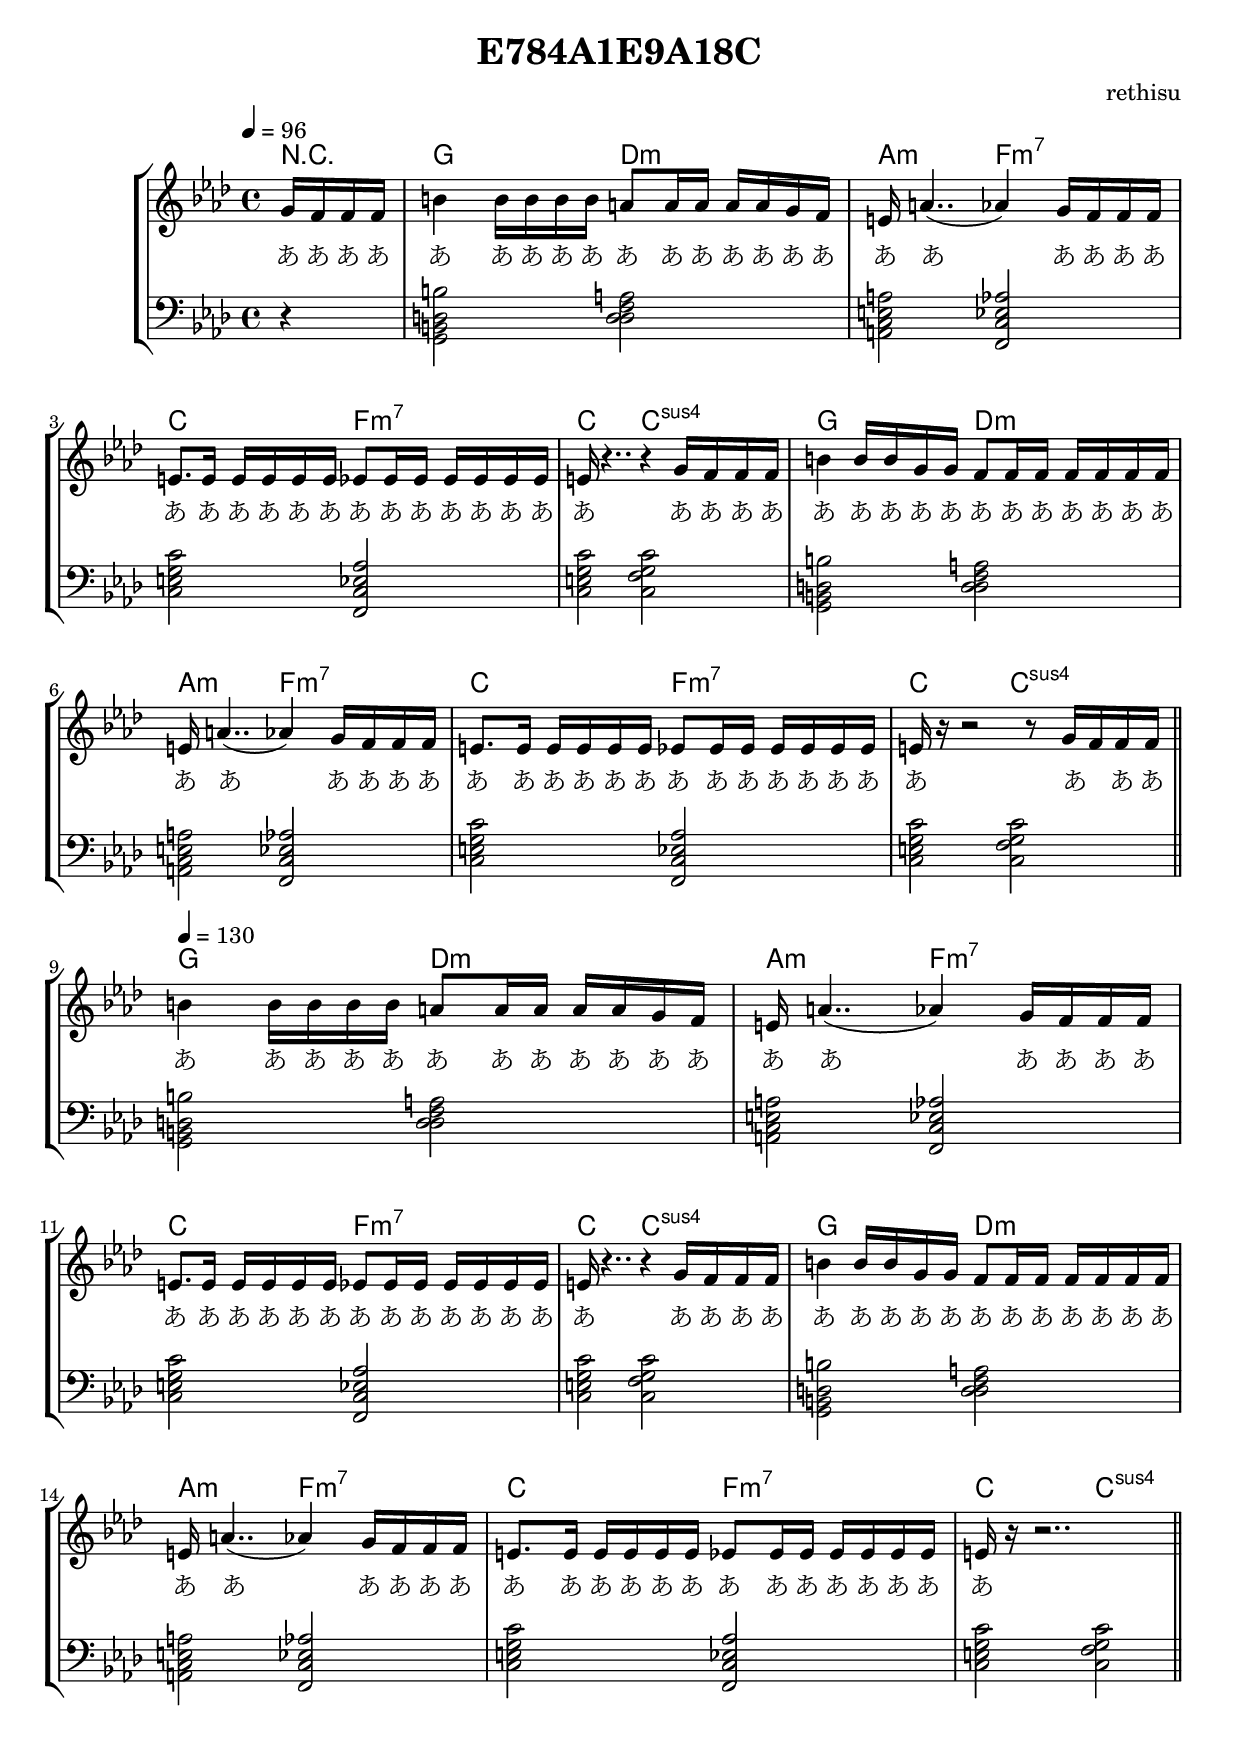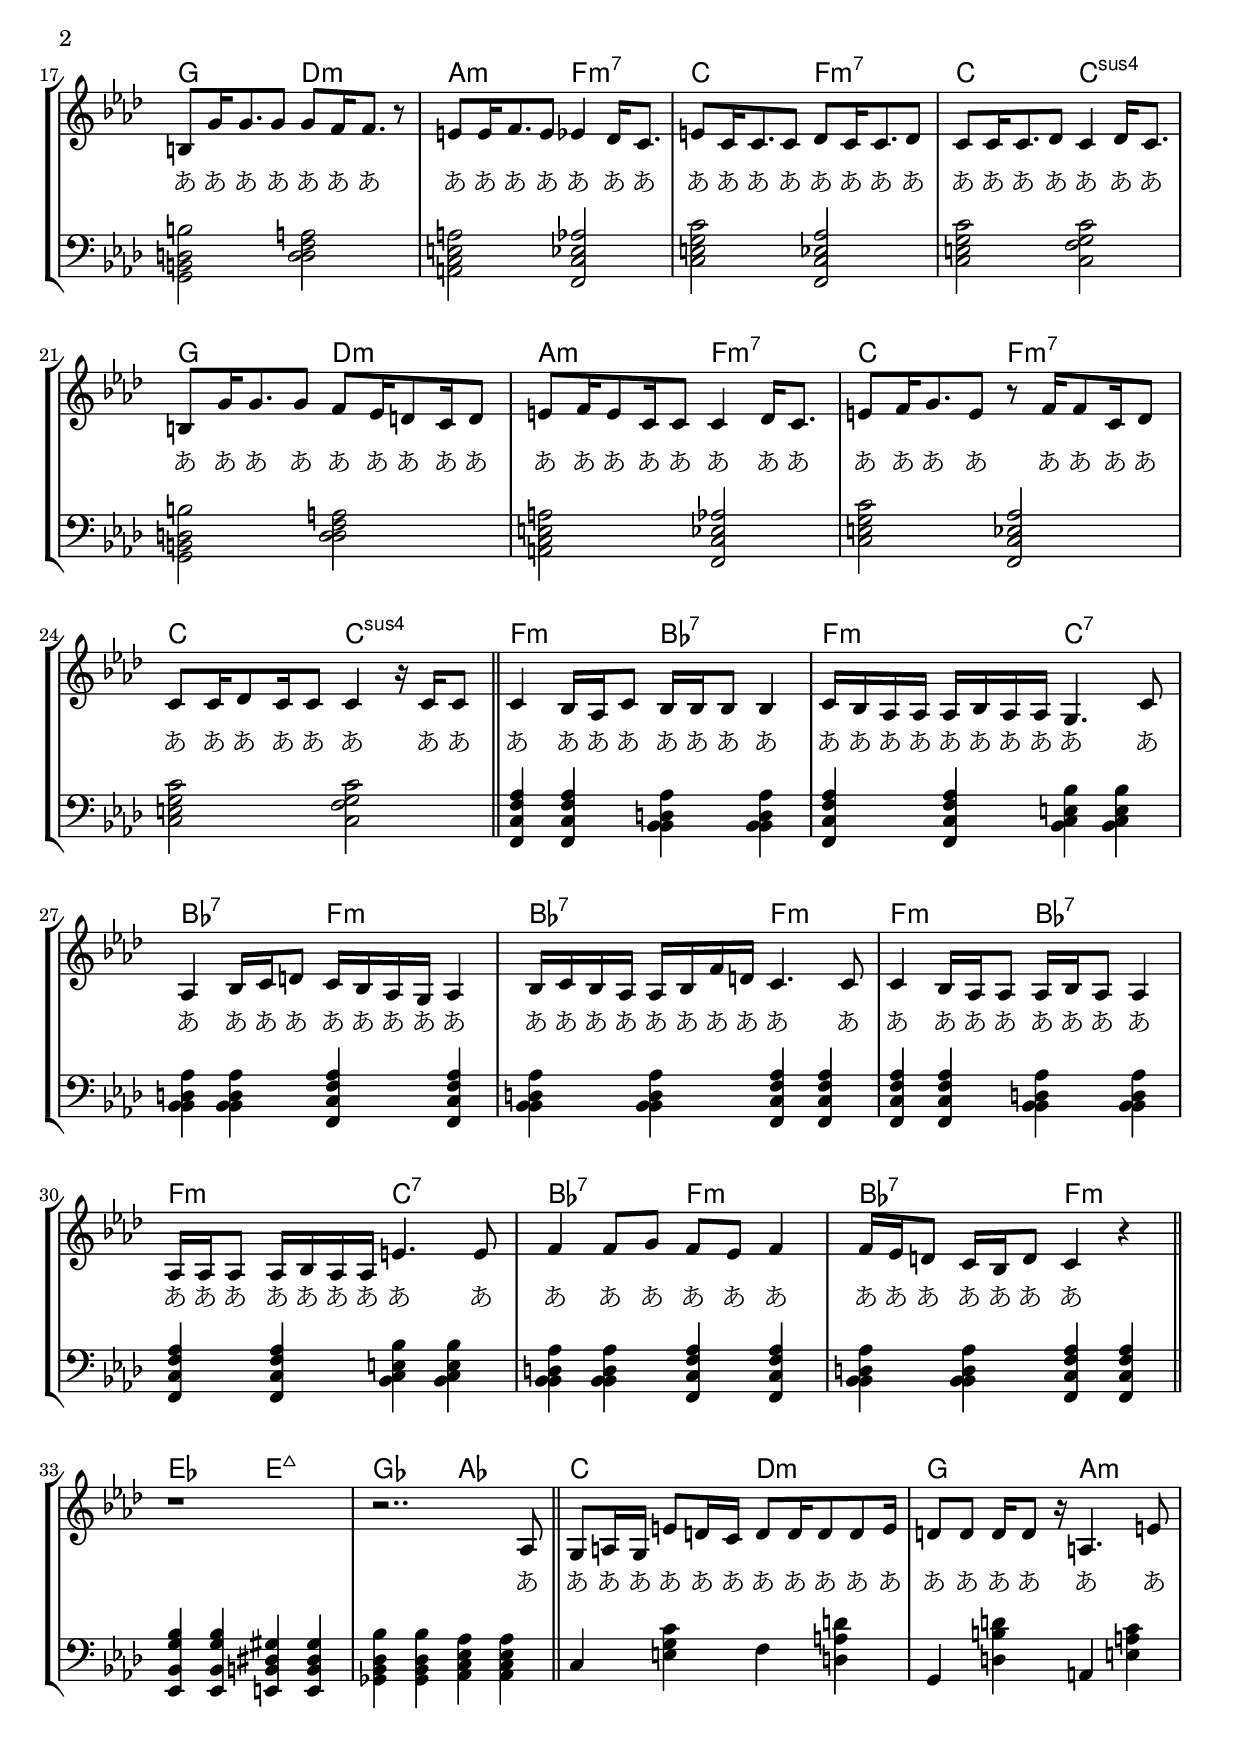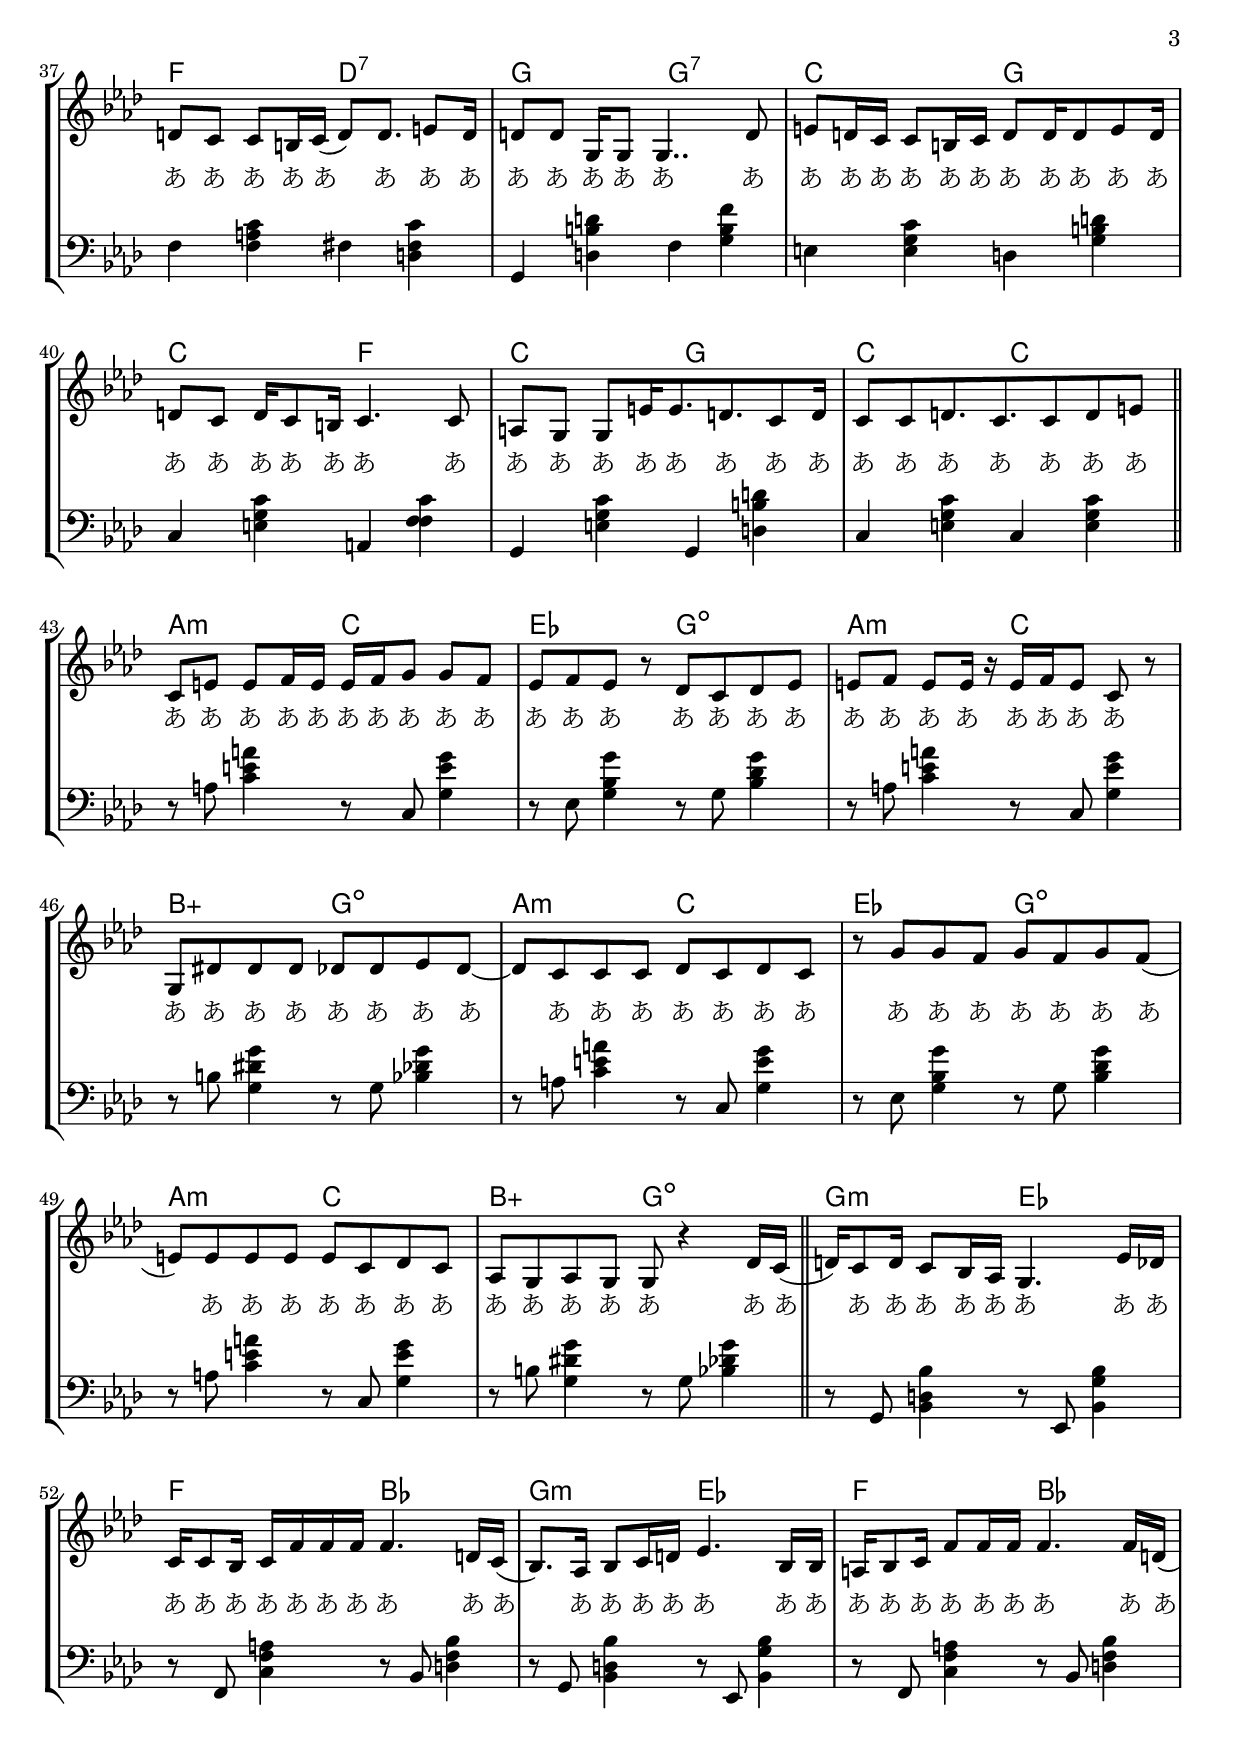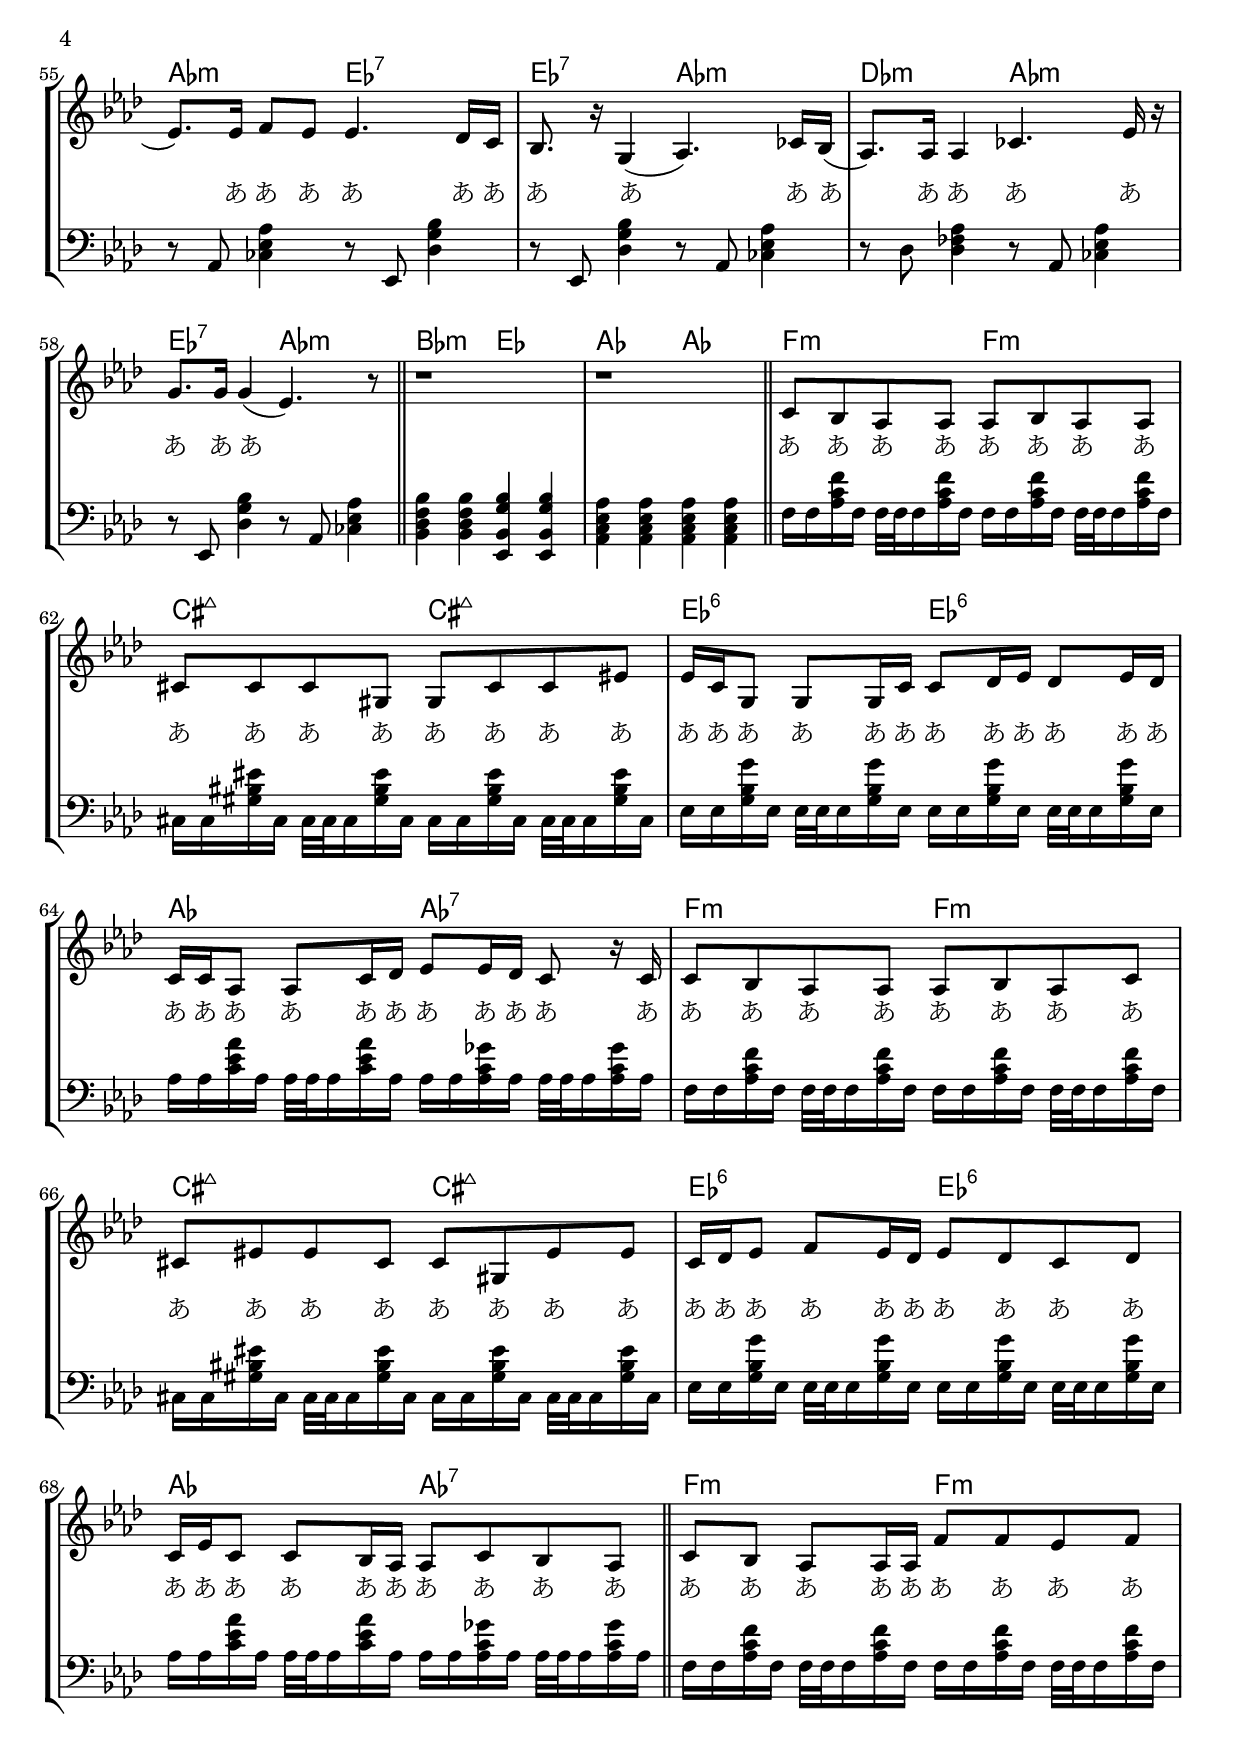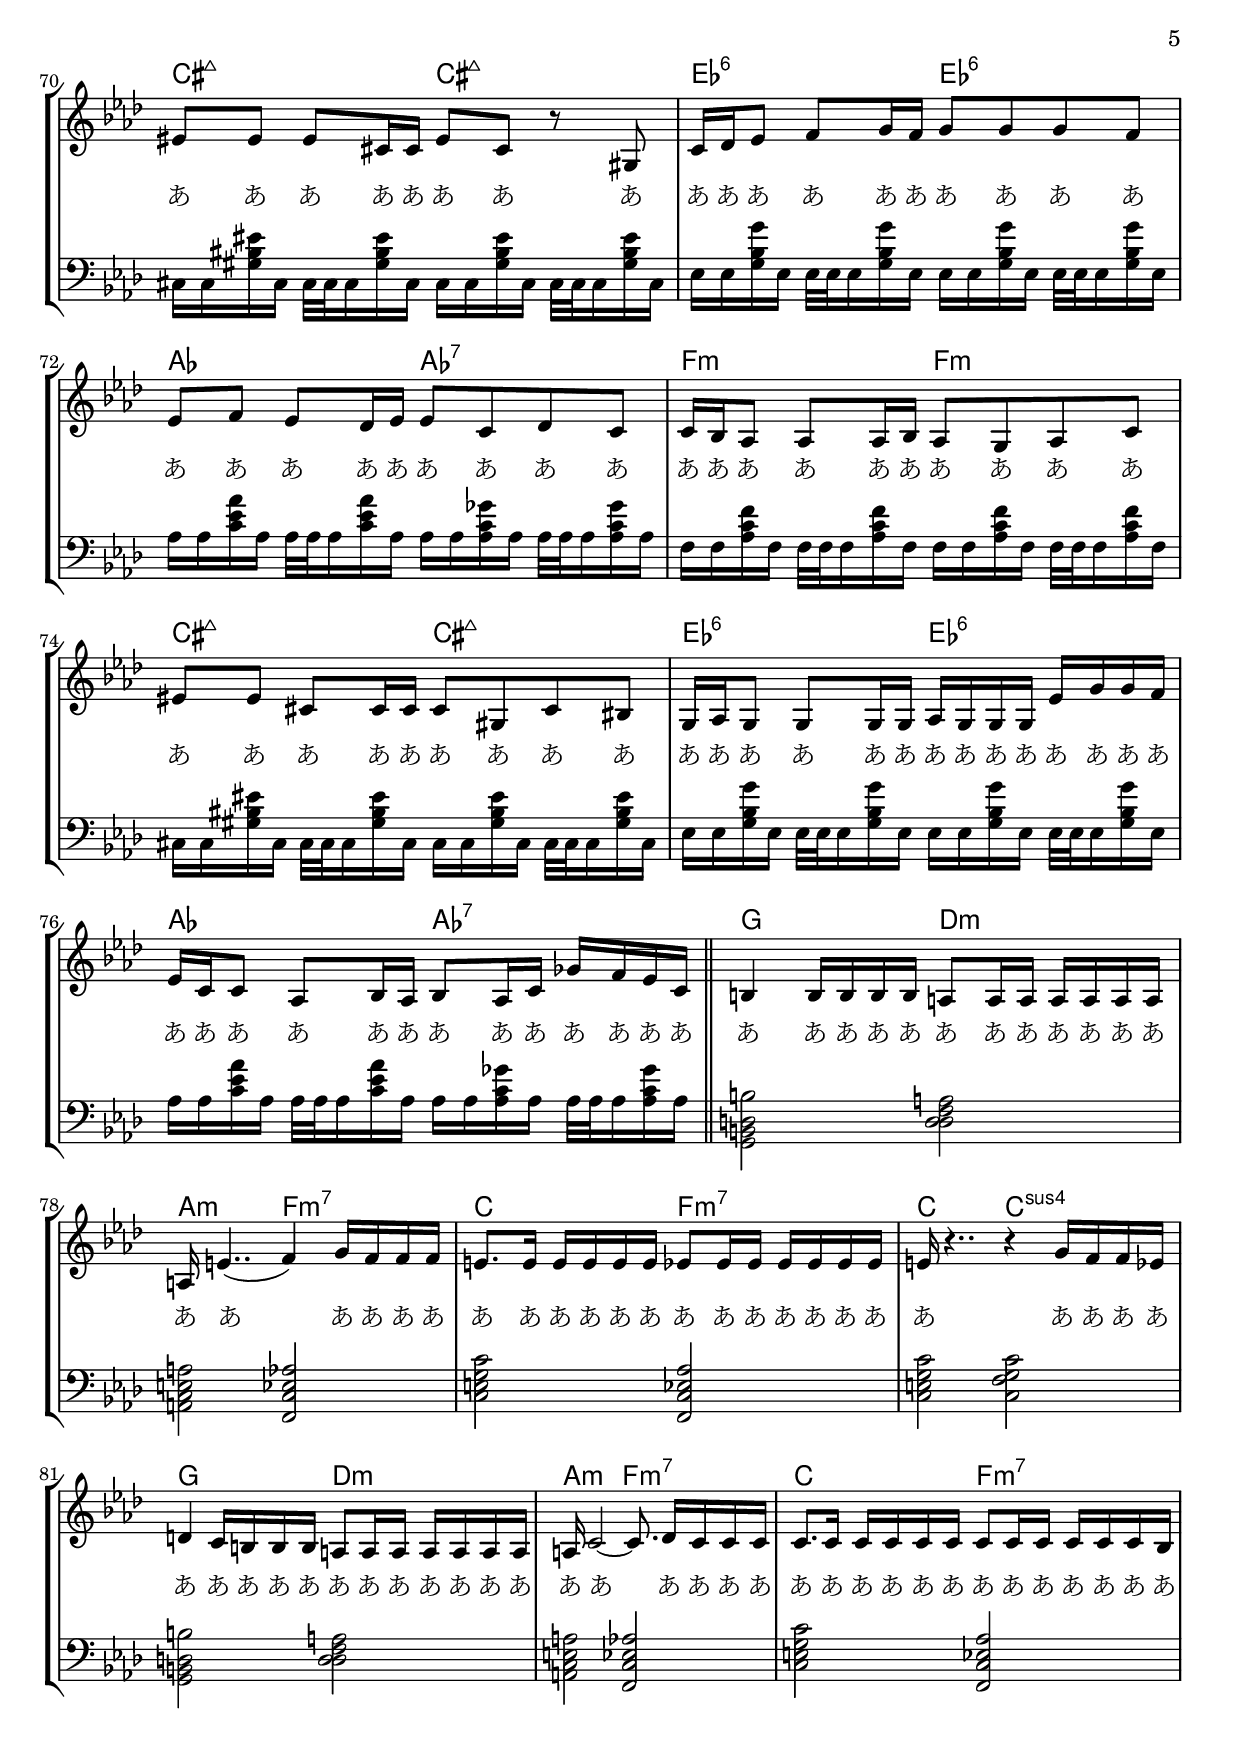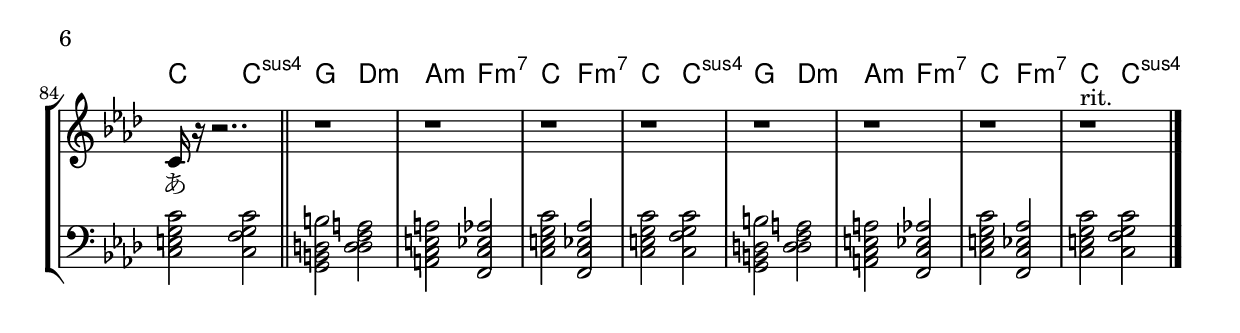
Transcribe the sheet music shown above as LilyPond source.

\version "2.12.1"

\header {
	title = \markup {E784A1E9A18C}
	composer = \markup \center-column {rethisu}
}

harmony = \chordmode {
		r4g2 d:m a:m f:min7 c f:min7 c c:sus4 g d:m a:m f:min7 c f:min7 c c:sus4 

	g d:m a:m f:min7 c f:min7 c c:sus4 g d:m a:m f:min7 c f:min7 c c:sus4 

	g d:m a:m f:min7 c f:min7 c c:sus4 g d:m a:m f:min7 c f:min7 c c:sus4 

	f:m bes:7 f:m c:7 bes:7 f:m bes:7 f:m f:m bes:7 f:m c:7 bes:7 f:m bes:7 f:m 

	es e:maj7 ges as 

	c d:m g a:m f d:7 g g:7 c g c f c g c c 

	a:m c es g:dim a:m c b:aug g:dim a:m c es g:dim a:m c b:aug g:dim 

	g:m es f bes g:m es f bes as:m es:7 es:7 as:m des:m as:m es:7 as:m 

	bes:m es as as 

	f:m f:m cis:maj7 cis:maj7 es:6 es:6 as as:7 f:m f:m cis:maj7 cis:maj7 es:6 es:6 as as:7 

	f:m f:m cis:maj7 cis:maj7 es:6 es:6 as as:7 f:m f:m cis:maj7 cis:maj7 es:6 es:6 as as:7 

	g d:m a:m f:min7 c f:min7 c c:sus4 g d:m a:m f:min7 c f:min7 c c:sus4 

	g d:m a:m f:min7 c f:min7 c c:sus4 g d:m a:m f:min7 c f:min7 c c:sus4 
}

melody = {
	\set Staff.midiInstrument = #"Acoustic grand"
	\partial 8*2
		\key as \major
	\tempo 4 = 96
g'16  f'16  f'16  f'16 
	b'4  b'16  b'16  b'16  b'16  a'8  a'16  a'16  a'16  a'16  g'16  f'16 
	e'16  a'4..  (as'4)  g'16  f'16  f'16  f'16 
	e'8.  e'16  e'16  e'16  e'16  e'16  es'8  es'16  es'16  es'16  es'16  es'16  es'16 
	e'16  r4..  r4  g'16  f'16  f'16  f'16 
	b'4  b'16  b'16  g'16  g'16  f'8  f'16  f'16  f'16  f'16  f'16  f'16 
	e'16  a'4..  (as'4)  g'16  f'16  f'16  f'16 
	e'8.  e'16  e'16  e'16  e'16  e'16  es'8  es'16  es'16  es'16  es'16  es'16  es'16 
	e'16  r16  	r2~r8 	\set Staff.midiInstrument = #"Acoustic grand"
	g'16  f'16  f'16  f'16 
		\tempo 4 = 130
b'4  b'16  b'16  b'16  b'16  a'8  a'16  a'16  a'16  a'16  g'16  f'16 
	e'16  a'4..  (as'4)  g'16  f'16  f'16  f'16 
	e'8.  e'16  e'16  e'16  e'16  e'16  es'8  es'16  es'16  es'16  es'16  es'16  es'16 
	e'16  r4..  r4  g'16  f'16  f'16  f'16 
	b'4  b'16  b'16  g'16  g'16  f'8  f'16  f'16  f'16  f'16  f'16  f'16 
	e'16  a'4..  (as'4)  g'16  f'16  f'16  f'16 
	e'8.  e'16  e'16  e'16  e'16  e'16  es'8  es'16  es'16  es'16  es'16  es'16  es'16 
	e'16  r16  	r2.. 	\set Staff.midiInstrument = #"Electric Grand"
	 b8  g'16  g'8.  g'8  g'8  f'16  f'8.  r8 
	e'8  e'16  f'8.  e'8  es'4  des'16  c'8. 
	e'8  c'16  c'8.  c'8  des'8  c'16  c'8.  des'8 
	c'8  c'16  c'8.  des'8  c'4  des'16  c'8. 
	b8  g'16  g'8.  g'8  f'8  es'16  d'8  c'16  d'8 
	e'8  f'16  e'8  c'16  c'8  c'4  des'16  c'8. 
	e'8  f'16  g'8.  e'8  r8  f'16  f'8  c'16  des'8 
	c'8  c'16  des'8  c'16  c'8  c'4  r16  c'16  	\set Staff.midiInstrument = #"Electric Grand"
	c'8 
	c'4  bes16  as16  c'8  bes16  bes16  bes8  bes4 
	c'16  bes16  as16  as16  as16  bes16  as16  as16  g4.  c'8 
	as4  bes16  c'16  d'8  c'16  bes16  as16  g16  as4 
	bes16  c'16  bes16  as16  as16  bes16  f'16  d'16  c'4.  c'8 
	c'4  bes16  as16  as8  as16  bes16  as8  as4 
	as16  as16  as8  as16  bes16  as16  as16  e'4.  e'8 
	f'4  f'8  g'8  f'8  es'8  f'4 
	f'16  es'16  d'8  c'16  bes16  d'8  c'4  	r4 	r1 | r2.. 
	\set Staff.midiInstrument = #"Electric Grand"
	as8 
	g8  a16  g16  e'8  d'16  c'16  d'8  d'16  d'8  d'8  e'16 
	d'8  d'8  d'16  d'8  r16  a4.  e'8 
	d'8  c'8  c'8  b16  c'16  (d'8)  d'8.  e'8  d'16 
	d'8  d'8  g16  g8  g4..  d'8 
	e'8  d'16  c'16  c'8  b16  c'16  d'8  d'16  d'8  e'8  d'16 
	d'8  c'8  d'16  c'8  b16  c'4.  c'8 
	a8  g8  g8  e'16  e'8.  d'8.  c'8  d'16 
	c'8  c'8  d'8.  c'8.  	\set Staff.midiInstrument = #"Electric Grand"
	c'8  d'8  e'8 
	c'8  e'8  e'8  f'16  e'16  e'16  f'16  g'8  g'8  f'8 
	es'8  f'8  es'8  r8  des'8  c'8  des'8  es'8 
	e'8  f'8  e'8  e'16  r16  e'16  f'16  e'8  c'8  r8 
	g8  dis'8  dis'8  dis'8  des'8  des'8  es'8  des'8~ 
	des'8  c'8  c'8  c'8  des'8  c'8  des'8  c'8 
	r8  g'8  g'8  f'8  g'8  f'8  g'8  f'8 
	(e'8)  e'8  e'8  e'8  e'8  c'8  des'8  c'8 
	as8  g8  as8  g8  g8  	r4 	\set Staff.midiInstrument = #"Electric Grand"
	des'16  c'16 
	(d'16)  c'8  d'16  c'8  bes16  as16  g4.  es'16  des'16 
	c'16  c'8  bes16  c'16  f'16  f'16  f'16  f'4.  d'16  c'16 
	(bes8.)  as16  bes8  c'16  d'16  es'4.  bes16  bes16 
	a16  bes8  c'16  f'8  f'16  f'16  f'4.  f'16  d'16 
	(es'8.)  es'16  f'8  es'8  es'4.  des'16  c'16 
	bes8.  r16  g4  (as4.)  ces'16  bes16 
	(as8.)  as16  as4  ces'4.  es'16  r16 
	g'8.  g'16  g'4  (es'4.)  	r8 	r1 | r1   
	\set Staff.midiInstrument = #"Electric Grand"
	 c'8  bes8  as8  as8  as8  bes8  as8  as8 
	cis'8  cis'8  cis'8  gis8  gis8  cis'8  cis'8  eis'8 
	es'16  c'16  g8  g8  g16  c'16  c'8  des'16  es'16  des'8  es'16  des'16 
	c'16  c'16  as8  as8  c'16  des'16  es'8  es'16  des'16  c'8  r16  c'16 
	c'8  bes8  as8  as8  as8  bes8  as8  c'8 
	cis'8  eis'8  eis'8  cis'8  cis'8  gis8  eis'8  eis'8 
	c'16  des'16  es'8  f'8  es'16  des'16  es'8  des'8  c'8  des'8 
	c'16  es'16  c'8  c'8  bes16  as16  as8  c'8  bes8  as8
	\set Staff.midiInstrument = #"Electric Grand"
	 c'8  bes8  as8  as16  as16  f'8  f'8  es'8  f'8 
	eis'8  eis'8  eis'8  cis'16  cis'16  eis'8  cis'8  r8  gis8 
	c'16  des'16  es'8  f'8  g'16  f'16  g'8  g'8  g'8  f'8 
	es'8  f'8  es'8  des'16  es'16  es'8  c'8  des'8  c'8 
	c'16  bes16  as8  as8  as16  bes16  as8  g8  as8  c'8 
	eis'8  eis'8  cis'8  cis'16  cis'16  cis'8  gis8  cis'8  bis8 
	g16  as16  g8  g8  g16  g16  as16  g16  g16  g16  es'16  g'16  g'16  f'16 
	es'16  c'16  c'8  as8  bes16  as16  bes8  as16  c'16  	\set Staff.midiInstrument = #"Acoustic grand"
	ges'16  f'16  es'16  c'16 
	b4  b16  b16  b16  b16  a8  a16  a16  a16  a16  a16  a16 
	a16  e'4..  (f'4)  g'16  f'16  f'16  f'16 
	e'8.  e'16  e'16  e'16  e'16  e'16  es'8  es'16  es'16  es'16  es'16  es'16  es'16 
	e'16  r4..  r4  g'16  f'16  f'16  es'16 
	d'4  c'16  b16  b16  b16  a8  a16  a16  a16  a16  a16  a16 
	a16  c'2~c'8.  des'16  c'16  c'16  c'16 
	c'8.  c'16  c'16  c'16  c'16  c'16  c'8  c'16  c'16  c'16  c'16  c'16  bes16 
	c'16  r16  	r2.. 	r1 | r1 | r1 | r1 | r1 | r1 | r1 | r1^"rit." \bar "|."
}

words = \lyricmode {
	あ  あ  あ  あ  あ  あ  あ  あ  あ  あ  あ  あ  あ  あ  あ  あ  あ  あ  あ  あ  あ  あ  あ  あ  あ  あ  あ  あ  あ  あ  あ  あ  あ  あ  あ  あ  あ  あ  あ  あ  あ  あ  あ  あ  あ  あ  あ  あ  あ  あ  あ  あ  あ  あ  あ  あ  あ  あ  あ  あ  あ  あ  あ  あ  あ  あ  あ  あ  あ  あ  あ  あ  
	あ  あ  あ  あ  あ  あ  あ  あ  あ  あ  あ  あ  あ  あ  あ  あ  あ  あ  あ  あ  あ  あ  あ  あ  あ  あ  あ  あ  あ  あ  あ  あ  あ  あ  あ  あ  あ  あ  あ  あ  あ  あ  あ  あ  あ  あ  あ  あ  あ  あ  あ  あ  あ  あ  あ  あ  あ  あ  あ  あ  あ  あ  あ  あ  あ  あ  あ  あ  あ  あ  あ  あ  
	あ  あ  あ  あ  あ  あ  あ  あ  あ  あ  あ  あ  あ  あ  あ  あ  あ  あ  あ  あ  あ  あ  あ  あ  あ  あ  あ  あ  あ  あ  あ  あ  あ  あ  あ  あ  あ  あ  あ  あ  あ  あ  あ  あ  あ  あ  あ  あ  あ  あ  あ  あ  あ  あ  あ  あ  あ  あ  あ  あ  あ  
	あ  あ  あ  あ  あ  あ  あ  あ  あ  あ  あ  あ  あ  あ  あ  あ  あ  あ  あ  あ  あ  あ  あ  あ  あ  あ  あ  あ  あ  あ  あ  あ  あ  あ  あ  あ  あ  あ  あ  あ  あ  あ  あ  あ  あ  あ  あ  あ  あ  あ  あ  あ  あ  あ  あ  あ  あ  あ  あ  あ  あ  あ  あ  あ  あ  あ  あ  あ  
	
	あ  あ  あ  あ  あ  あ  あ  あ  あ  あ  あ  あ  あ  あ  あ  あ  あ  あ  あ  あ  あ  あ  あ  あ  あ  あ  あ  あ  あ  あ  あ  あ  あ  あ  あ  あ  あ  あ  あ  あ  あ  あ  あ  あ  あ  あ  あ  あ  あ  あ  あ  あ  あ  あ  あ  あ  あ  あ  あ  あ  あ  あ  
	あ  あ  あ  あ  あ  あ  あ  あ  あ  あ  あ  あ  あ  あ  あ  あ  あ  あ  あ  あ  あ  あ  あ  あ  あ  あ  あ  あ  あ  あ  あ  あ  あ  あ  あ  あ  あ  あ  あ  あ  あ  あ  あ  あ  あ  あ  あ  あ  あ  あ  あ  あ  あ  あ  あ  あ  あ  あ  あ  あ  あ  あ  
	あ  あ  あ  あ  あ  あ  あ  あ  あ  あ  あ  あ  あ  あ  あ  あ  あ  あ  あ  あ  あ  あ  あ  あ  あ  あ  あ  あ  あ  あ  あ  あ  あ  あ  あ  あ  あ  あ  あ  あ  あ  あ  あ  あ  あ  あ  あ  あ  あ  あ  あ  あ  あ  
	
	あ  あ  あ  あ  あ  あ  あ  あ  あ  あ  あ  あ  あ  あ  あ  あ  あ  あ  あ  あ  あ  あ  あ  あ  あ  あ  あ  あ  あ  あ  あ  あ  あ  あ  あ  あ  あ  あ  あ  あ  あ  あ  あ  あ  あ  あ  あ  あ  あ  あ  あ  あ  あ  あ  あ  あ  あ  あ  あ  あ  あ  あ  あ  あ  あ  あ  あ  あ  あ  あ  あ  あ  あ  あ  あ  
	あ  あ  あ  あ  あ  あ  あ  あ  あ  あ  あ  あ  あ  あ  あ  あ  あ  あ  あ  あ  あ  あ  あ  あ  あ  あ  あ  あ  あ  あ  あ  あ  あ  あ  あ  あ  あ  あ  あ  あ  あ  あ  あ  あ  あ  あ  あ  あ  あ  あ  あ  あ  あ  あ  あ  あ  あ  あ  あ  あ  あ  あ  あ  あ  あ  あ  あ  あ  あ  あ  あ  あ  あ  あ  あ  あ  あ  あ  
	あ  あ  あ  あ  あ  あ  あ  あ  あ  あ  あ  あ  あ  あ  あ  あ  あ  あ  あ  あ  あ  あ  あ  あ  あ  あ  あ  あ  あ  あ  あ  あ  あ  あ  あ  あ  あ  あ  あ  あ  あ  あ  あ  あ  あ  あ  あ  あ  あ  あ  あ  あ  あ  あ  あ  あ  あ  あ  あ  あ  あ  あ  あ  あ  あ  あ  あ  あ  あ  あ  あ  あ  
	
}

tempochange = {
	\tempo 4 = 96
	r1 | r1 | r1 | r1 | r1 | r1 | r1 | r1 \bar "||"
	\tempo 4 = 130
	r1 | r1 | r1 | r1 | r1 | r1 | r1 | r1 \bar "||"
	\tempo 4 = 130
	r1 | r1 | r1 | r1 | r1 | r1 | r1 | r1 \bar "||"
	\tempo 4 = 130
	r1 | r1 | r1 | r1 | r1 | r1 | r1 | r1 \bar "||"
	\tempo 4 = 130
	r1 | r1 \bar "||"
	\tempo 4 = 130
	r1 | r1 | r1 | r1 | r1 | r1 | r1 | r1 \bar "||"
	\tempo 4 = 130
	r1 | r1 | r1 | r1 | r1 | r1 | r1 | r1 \bar "||"
	\tempo 4 = 130
	r1 | r1 | r1 | r1 | r1 | r1 | r1 | r1 \bar "||"
	\tempo 4 = 130
	r1 | r1 \bar "||"
	\tempo 4 = 130
	r1 | r1 | r1 | r1 | r1 | r1 | r1 | r1 \bar "||"
	\tempo 4 = 130
	r1 | r1 | r1 | r1 | r1 | r1 | r1 | r1 \bar "||"
	\tempo 4 = 130
	r1 | r1 | r1 | r1 | r1 | r1 | r1 | r1 \bar "||"
	\tempo 4 = 130
	r1 | r1 | r1 | r1 | r1 | r1 | r1 | \tempo 4 = 97 r2 \tempo 4 = 86 r2 \bar "|."
}

mainacc = {
	\clef bass
	\set Staff.midiInstrument = #"Electric Guitar (clean)"
	\key as \major
	\tempo 4 = 96
	\partial 8*2
	r4	<g, b, d b>2
	<d d f a>2
	<a, c e a>2
	<f, c es as>2
	<c e g c'>2
	<f, c es as>2
	<c e g c'>2
	<c f g c'>2
	<g, b, d b>2
	<d d f a>2
	<a, c e a>2
	<f, c es as>2
	<c e g c'>2
	<f, c es as>2
	<c e g c'>2
	<c f g c'>2
	\bar "||"

	\set Staff.midiInstrument = #"Electric Guitar (clean)"
	\tempo 4 = 130
	<g, b, d b>2
	<d d f a>2
	<a, c e a>2
	<f, c es as>2
	<c e g c'>2
	<f, c es as>2
	<c e g c'>2
	<c f g c'>2
	<g, b, d b>2
	<d d f a>2
	<a, c e a>2
	<f, c es as>2
	<c e g c'>2
	<f, c es as>2
	<c e g c'>2
	<c f g c'>2
	\bar "||"

	\set Staff.midiInstrument = #"Electric Guitar (clean)"
	<g, b, d b>2
	<d d f a>2
	<a, c e a>2
	<f, c es as>2
	<c e g c'>2
	<f, c es as>2
	<c e g c'>2
	<c f g c'>2
	<g, b, d b>2
	<d d f a>2
	<a, c e a>2
	<f, c es as>2
	<c e g c'>2
	<f, c es as>2
	<c e g c'>2
	<c f g c'>2
	\bar "||"

	\set Staff.midiInstrument = #"Electric Guitar (clean)"
	<f, c f as>4 <f, c f as>4
	<bes, bes, d as>4 <bes, bes, d as>4
	<f, c f as>4 <f, c f as>4
	<c bes, e bes>4 <c bes, e bes>4
	<bes, bes, d as>4 <bes, bes, d as>4
	<f, c f as>4 <f, c f as>4
	<bes, bes, d as>4 <bes, bes, d as>4
	<f, c f as>4 <f, c f as>4
	<f, c f as>4 <f, c f as>4
	<bes, bes, d as>4 <bes, bes, d as>4
	<f, c f as>4 <f, c f as>4
	<c bes, e bes>4 <c bes, e bes>4
	<bes, bes, d as>4 <bes, bes, d as>4
	<f, c f as>4 <f, c f as>4
	<bes, bes, d as>4 <bes, bes, d as>4
	<f, c f as>4 <f, c f as>4
	\bar "||"

	\set Staff.midiInstrument = #"Electric Guitar (clean)"
	<es, bes, g bes>4 <es, bes, g bes>4
	<e, b, dis gis>4 <e, b, dis gis>4
	<ges, bes, des bes>4 <ges, bes, des bes>4
	<as, c es as>4 <as, c es as>4
	\bar "||"

	\set Staff.midiInstrument = #"Electric Guitar (clean)"
	c4 <e g c'>4
	f4 <d a d'>4
	g,4 <d b d'>4
	a,4 <e a c'>4
	f4 <f a c'>4
	fis4 <d fis c'>4
	g,4 <d b d'>4
	f4 <g b f'>4
	e4 <e g c'>4
	d4 <g b d'>4
	c4 <e g c'>4
	a,4 <f f c'>4
	g,4 <e g c'>4
	g,4 <d b d'>4
	c4 <e g c'>4
	c4 <e g c'>4
	\bar "||"

	\set Staff.midiInstrument = #"Electric Guitar (clean)"
	r8 a <c' e' a'>4
	r8 c <g e' g'>4
	r8 es <g bes g'>4
	r8 g <bes des' g'>4
	r8 a <c' e' a'>4
	r8 c <g e' g'>4
	r8 b <g dis' g'>4
	r8 g <bes des' g'>4
	r8 a <c' e' a'>4
	r8 c <g e' g'>4
	r8 es <g bes g'>4
	r8 g <bes des' g'>4
	r8 a <c' e' a'>4
	r8 c <g e' g'>4
	r8 b <g dis' g'>4
	r8 g <bes des' g'>4
	\bar "||"

	\set Staff.midiInstrument = #"Electric Guitar (clean)"
	r8 g, <bes, d bes>4
	r8 es, <bes, g bes>4
	r8 f, <c f a>4
	r8 bes, <d f bes>4
	r8 g, <bes, d bes>4
	r8 es, <bes, g bes>4
	r8 f, <c f a>4
	r8 bes, <d f bes>4
	r8 as, <ces es as>4
	r8 es, <des g bes>4
	r8 es, <des g bes>4
	r8 as, <ces es as>4
	r8 des <des fes as>4
	r8 as, <ces es as>4
	r8 es, <des g bes>4
	r8 as, <ces es as>4
	\bar "||"

	\set Staff.midiInstrument = #"Electric Guitar (clean)"
	<bes, des f bes>4 <bes, des f bes>4
	<es, bes, g bes>4 <es, bes, g bes>4
	<as, c es as>4 <as, c es as>4
	<as, c es as>4 <as, c es as>4
	\bar "||"

	\set Staff.midiInstrument = #"Electric Guitar (clean)"
	f16 f16 <as c' f'>16 f16   f32 f32 f16 <as c' f'>16 f16
	f16 f16 <as c' f'>16 f16   f32 f32 f16 <as c' f'>16 f16
	cis16 cis16 <gis bis eis'>16 cis16   cis32 cis32 cis16 <gis bis eis'>16 cis16
	cis16 cis16 <gis bis eis'>16 cis16   cis32 cis32 cis16 <gis bis eis'>16 cis16
	es16 es16 <g bes g'>16 es16   es32 es32 es16 <g bes g'>16 es16
	es16 es16 <g bes g'>16 es16   es32 es32 es16 <g bes g'>16 es16
	as16 as16 <c' es' as'>16 as16   as32 as32 as16 <c' es' as'>16 as16
	as16 as16 <as c' ges'>16 as16   as32 as32 as16 <as c' ges'>16 as16
	f16 f16 <as c' f'>16 f16   f32 f32 f16 <as c' f'>16 f16
	f16 f16 <as c' f'>16 f16   f32 f32 f16 <as c' f'>16 f16
	cis16 cis16 <gis bis eis'>16 cis16   cis32 cis32 cis16 <gis bis eis'>16 cis16
	cis16 cis16 <gis bis eis'>16 cis16   cis32 cis32 cis16 <gis bis eis'>16 cis16
	es16 es16 <g bes g'>16 es16   es32 es32 es16 <g bes g'>16 es16
	es16 es16 <g bes g'>16 es16   es32 es32 es16 <g bes g'>16 es16
	as16 as16 <c' es' as'>16 as16   as32 as32 as16 <c' es' as'>16 as16
	as16 as16 <as c' ges'>16 as16   as32 as32 as16 <as c' ges'>16 as16
	\bar "||"

	\set Staff.midiInstrument = #"Electric Guitar (clean)"
	f16 f16 <as c' f'>16 f16   f32 f32 f16 <as c' f'>16 f16
	f16 f16 <as c' f'>16 f16   f32 f32 f16 <as c' f'>16 f16
	cis16 cis16 <gis bis eis'>16 cis16   cis32 cis32 cis16 <gis bis eis'>16 cis16
	cis16 cis16 <gis bis eis'>16 cis16   cis32 cis32 cis16 <gis bis eis'>16 cis16
	es16 es16 <g bes g'>16 es16   es32 es32 es16 <g bes g'>16 es16
	es16 es16 <g bes g'>16 es16   es32 es32 es16 <g bes g'>16 es16
	as16 as16 <c' es' as'>16 as16   as32 as32 as16 <c' es' as'>16 as16
	as16 as16 <as c' ges'>16 as16   as32 as32 as16 <as c' ges'>16 as16
	f16 f16 <as c' f'>16 f16   f32 f32 f16 <as c' f'>16 f16
	f16 f16 <as c' f'>16 f16   f32 f32 f16 <as c' f'>16 f16
	cis16 cis16 <gis bis eis'>16 cis16   cis32 cis32 cis16 <gis bis eis'>16 cis16
	cis16 cis16 <gis bis eis'>16 cis16   cis32 cis32 cis16 <gis bis eis'>16 cis16
	es16 es16 <g bes g'>16 es16   es32 es32 es16 <g bes g'>16 es16
	es16 es16 <g bes g'>16 es16   es32 es32 es16 <g bes g'>16 es16
	as16 as16 <c' es' as'>16 as16   as32 as32 as16 <c' es' as'>16 as16
	as16 as16 <as c' ges'>16 as16   as32 as32 as16 <as c' ges'>16 as16
	\bar "||"

	\set Staff.midiInstrument = #"Electric Guitar (clean)"
	<g, b, d b>2
	<d d f a>2
	<a, c e a>2
	<f, c es as>2
	<c e g c'>2
	<f, c es as>2
	<c e g c'>2
	<c f g c'>2
	<g, b, d b>2
	<d d f a>2
	<a, c e a>2
	<f, c es as>2
	<c e g c'>2
	<f, c es as>2
	<c e g c'>2
	<c f g c'>2
	\bar "||"

	\set Staff.midiInstrument = #"Electric Guitar (clean)"
	<g, b, d b>2
	<d d f a>2
	<a, c e a>2
	<f, c es as>2
	<c e g c'>2
	<f, c es as>2
	<c e g c'>2
	<c f g c'>2
	<g, b, d b>2
	<d d f a>2
	<a, c e a>2
	<f, c es as>2
	<c e g c'>2
	<f, c es as>2
	<c e g c'>2
	<c f g c'>2
	\bar "|."
}

subacc = {
	\clef bass
	\set Staff.midiInstrument = #"Acoustic grand"
	\key as \major
	\tempo 4 = 96
	\partial 8*2
	r4	r2
	r2
	r2
	r2
	r2
	r2
	r2
	r2
	r2
	r2
	r2
	r2
	r2
	r2
	r2
	r2
	\bar "||"

	\set Staff.midiInstrument = #"Synth Bass 1"
	\tempo 4 = 130
	<g, b, d b>4 <g, b, d b>4
	<d d f a>4 <d d f a>4
	<a, c e a>4 <a, c e a>4
	<f, c es as>4 <f, c es as>4
	<c e g c'>4 <c e g c'>4
	<f, c es as>4 <f, c es as>4
	<c e g c'>4 <c e g c'>4
	<c f g c'>4 <c f g c'>4
	<g, b, d b>4 <g, b, d b>4
	<d d f a>4 <d d f a>4
	<a, c e a>4 <a, c e a>4
	<f, c es as>4 <f, c es as>4
	<c e g c'>4 <c e g c'>4
	<f, c es as>4 <f, c es as>4
	<c e g c'>4 <c e g c'>4
	<c f g c'>4 <c f g c'>4
	\bar "||"

	\set Staff.midiInstrument = #"Synth Bass 1"
	<g, b, d b>4 <g, b, d b>4
	<d d f a>4 <d d f a>4
	<a, c e a>4 <a, c e a>4
	<f, c es as>4 <f, c es as>4
	<c e g c'>4 <c e g c'>4
	<f, c es as>4 <f, c es as>4
	<c e g c'>4 <c e g c'>4
	<c f g c'>4 <c f g c'>4
	<g, b, d b>4 <g, b, d b>4
	<d d f a>4 <d d f a>4
	<a, c e a>4 <a, c e a>4
	<f, c es as>4 <f, c es as>4
	<c e g c'>4 <c e g c'>4
	<f, c es as>4 <f, c es as>4
	<c e g c'>4 <c e g c'>4
	<c f g c'>4 <c f g c'>4
	\bar "||"

	\set Staff.midiInstrument = #"Synth Bass 1"
	f,4 <c f as>4
	bes,4 <bes, d as>4
	f,4 <c f as>4
	c4 <bes, e bes>4
	bes,4 <bes, d as>4
	f,4 <c f as>4
	bes,4 <bes, d as>4
	f,4 <c f as>4
	f,4 <c f as>4
	bes,4 <bes, d as>4
	f,4 <c f as>4
	c4 <bes, e bes>4
	bes,4 <bes, d as>4
	f,4 <c f as>4
	bes,4 <bes, d as>4
	f,4 <c f as>4
	\bar "||"

	\set Staff.midiInstrument = #"Synth Bass 1"
	es,4 <bes, g bes>4
	e,4 <b, dis gis>4
	ges,4 <bes, des bes>4
	as,4 <c es as>4
	\bar "||"

	\set Staff.midiInstrument = #"Synth Bass 1"
	r8 c <e g c'>4
	r8 f <d a d'>4
	r8 g, <d b d'>4
	r8 a, <e a c'>4
	r8 f <f a c'>4
	r8 fis <d fis c'>4
	r8 g, <d b d'>4
	r8 f <g b f'>4
	r8 e <e g c'>4
	r8 d <g b d'>4
	r8 c <e g c'>4
	r8 a, <f f c'>4
	r8 g, <e g c'>4
	r8 g, <d b d'>4
	r8 c <e g c'>4
	r8 c <e g c'>4
	\bar "||"

	\set Staff.midiInstrument = #"Synth Bass 1"
	r8 <c' e' a'>8 <c' e' a'>8 <c' e' a'>8
	r8 <g e' g'>8 <g e' g'>8 <g e' g'>8
	r8 <g bes g'>8 <g bes g'>8 <g bes g'>8
	r8 <bes des' g'>8 <bes des' g'>8 <bes des' g'>8
	r8 <c' e' a'>8 <c' e' a'>8 <c' e' a'>8
	r8 <g e' g'>8 <g e' g'>8 <g e' g'>8
	r8 <g dis' g'>8 <g dis' g'>8 <g dis' g'>8
	r8 <bes des' g'>8 <bes des' g'>8 <bes des' g'>8
	r8 <c' e' a'>8 <c' e' a'>8 <c' e' a'>8
	r8 <g e' g'>8 <g e' g'>8 <g e' g'>8
	r8 <g bes g'>8 <g bes g'>8 <g bes g'>8
	r8 <bes des' g'>8 <bes des' g'>8 <bes des' g'>8
	r8 <c' e' a'>8 <c' e' a'>8 <c' e' a'>8
	r8 <g e' g'>8 <g e' g'>8 <g e' g'>8
	r8 <g dis' g'>8 <g dis' g'>8 <g dis' g'>8
	r8 <bes des' g'>8 <bes des' g'>8 <bes des' g'>8
	\bar "||"

	\set Staff.midiInstrument = #"Synth Bass 1"
	r8 <bes, d bes>8 <bes, d bes>8 <bes, d bes>8
	r8 <bes, g bes>8 <bes, g bes>8 <bes, g bes>8
	r8 <c f a>8 <c f a>8 <c f a>8
	r8 <d f bes>8 <d f bes>8 <d f bes>8
	r8 <bes, d bes>8 <bes, d bes>8 <bes, d bes>8
	r8 <bes, g bes>8 <bes, g bes>8 <bes, g bes>8
	r8 <c f a>8 <c f a>8 <c f a>8
	r8 <d f bes>8 <d f bes>8 <d f bes>8
	r8 <ces es as>8 <ces es as>8 <ces es as>8
	r8 <des g bes>8 <des g bes>8 <des g bes>8
	r8 <des g bes>8 <des g bes>8 <des g bes>8
	r8 <ces es as>8 <ces es as>8 <ces es as>8
	r8 <des fes as>8 <des fes as>8 <des fes as>8
	r8 <ces es as>8 <ces es as>8 <ces es as>8
	r8 <des g bes>8 <des g bes>8 <des g bes>8
	r8 <ces es as>8 <ces es as>8 <ces es as>8
	\bar "||"

	\set Staff.midiInstrument = #"Synth Bass 1"
	<bes, des f bes>4 <bes, des f bes>4
	<es, bes, g bes>4 <es, bes, g bes>4
	<as, c es as>4 <as, c es as>4
	<as, c es as>4 <as, c es as>4
	\bar "||"

	\set Staff.midiInstrument = #"Synth Bass 1"
	f8 f'16 c'16   as16 c'16 f'16 c'16
	f8 f'16 c'16   as16 c'16 f'16 c'16
	cis8 eis'16 bis16   gis16 bis16 eis'16 bis16
	cis8 eis'16 bis16   gis16 bis16 eis'16 bis16
	es8 g'16 bes16   g16 bes16 g'16 bes16
	es8 g'16 bes16   g16 bes16 g'16 bes16
	as8 as'16 es'16   c'16 es'16 as'16 es'16
	as8 ges'16 c'16   as16 c'16 ges'16 c'16
	f8 f'16 c'16   as16 c'16 f'16 c'16
	f8 f'16 c'16   as16 c'16 f'16 c'16
	cis8 eis'16 bis16   gis16 bis16 eis'16 bis16
	cis8 eis'16 bis16   gis16 bis16 eis'16 bis16
	es8 g'16 bes16   g16 bes16 g'16 bes16
	es8 g'16 bes16   g16 bes16 g'16 bes16
	as8 as'16 es'16   c'16 es'16 as'16 es'16
	as8 ges'16 c'16   as16 c'16 ges'16 c'16
	\bar "||"

	\set Staff.midiInstrument = #"Synth Bass 1"
	f8 f'16 c'16   as16 c'16 f'16 c'16
	f8 f'16 c'16   as16 c'16 f'16 c'16
	cis8 eis'16 bis16   gis16 bis16 eis'16 bis16
	cis8 eis'16 bis16   gis16 bis16 eis'16 bis16
	es8 g'16 bes16   g16 bes16 g'16 bes16
	es8 g'16 bes16   g16 bes16 g'16 bes16
	as8 as'16 es'16   c'16 es'16 as'16 es'16
	as8 ges'16 c'16   as16 c'16 ges'16 c'16
	f8 f'16 c'16   as16 c'16 f'16 c'16
	f8 f'16 c'16   as16 c'16 f'16 c'16
	cis8 eis'16 bis16   gis16 bis16 eis'16 bis16
	cis8 eis'16 bis16   gis16 bis16 eis'16 bis16
	es8 g'16 bes16   g16 bes16 g'16 bes16
	es8 g'16 bes16   g16 bes16 g'16 bes16
	as8 as'16 es'16   c'16 es'16 as'16 es'16
	as8 ges'16 c'16   as16 c'16 ges'16 c'16
	\bar "||"

	\set Staff.midiInstrument = #"Synth Bass 1"
	<g, b, d b>4 <g, b, d b>4
	<d d f a>4 <d d f a>4
	<a, c e a>4 <a, c e a>4
	<f, c es as>4 <f, c es as>4
	<c e g c'>4 <c e g c'>4
	<f, c es as>4 <f, c es as>4
	<c e g c'>4 <c e g c'>4
	<c f g c'>4 <c f g c'>4
	<g, b, d b>4 <g, b, d b>4
	<d d f a>4 <d d f a>4
	<a, c e a>4 <a, c e a>4
	<f, c es as>4 <f, c es as>4
	<c e g c'>4 <c e g c'>4
	<f, c es as>4 <f, c es as>4
	<c e g c'>4 <c e g c'>4
	<c f g c'>4 <c f g c'>4
	\bar "||"

	\set Staff.midiInstrument = #"Synth Bass 1"
	r2
	r2
	r2
	r2
	r2
	r2
	r2
	r2
	r2
	r2
	r2
	r2
	r2
	r2
	r2
	r2
	\bar "|."
}

percA = {
	\drummode {
	\partial 8*2
	r4	r1 |r1 |r1 |r1 |r1 |r1 |r1 |r1 \bar "||"
	r4 sn2 sn8. sn16  |r4 sn2 sn8. sn16  |r4 sn2 sn8. sn16  |r4 sn2 sn8. sn16  |r4 sn2 sn8. sn16  |r4 sn2 sn8. sn16  |r4 sn2 sn8. sn16  |r8 sn8 sn4 sn8 sn8 sn16 sn8 sn16  \bar "||"
	r4 sn2 sn8. sn16  |r4 sn2 sn8. sn16  |r4 sn2 sn8. sn16  |r4 sn2 sn8. sn16  |r4 sn2 sn8. sn16  |r4 sn2 sn8. sn16  |r4 sn2 sn8. sn16  |r8 sn8 sn4 sn8 sn8 sn16 sn8 sn16  \bar "||"
	r4 sn2 sn8. sn16  |r4 sn2 sn8. sn16  |r4 sn2 sn8. sn16  |r4 sn2 sn8. sn16  |r4 sn2 sn8. sn16  |r4 sn2 sn8. sn16  |r4 sn2 sn8. sn16  |r8 sn8 sn4 sn8 sn8 sn16 sn8 sn16  \bar "||"
	r4 sn2 sn8. sn16  |r8 sn8 sn4 sn8 sn8 sn16 sn8 sn16  \bar "||"
	r4 sn2 sn8. sn16  |r4 sn2 sn8. sn16  |r4 sn2 sn8. sn16  |r4 sn2 sn8. sn16  |r4 sn2 sn8. sn16  |r4 sn2 sn8. sn16  |r4 sn2 sn8. sn16  |r8 sn8 sn4 sn8 sn8 sn16 sn8 sn16  \bar "||"
	r4 sn2 sn8. sn16  |r4 sn2 sn8. sn16  |r4 sn2 sn8. sn16  |r4 sn2 sn8. sn16  |r4 sn2 sn8. sn16  |r4 sn2 sn8. sn16  |r4 sn2 sn8. sn16  |r8 sn8 sn4 sn8 sn8 sn16 sn8 sn16  \bar "||"
	r4 sn2 sn8. sn16  |r4 sn2 sn8. sn16  |r4 sn2 sn8. sn16  |r4 sn2 sn8. sn16  |r4 sn2 sn8. sn16  |r4 sn2 sn8. sn16  |r4 sn2 sn8. sn16  |r8 sn8 sn4 sn8 sn8 sn16 sn8 sn16  \bar "||"
	r4 sn2 sn8. sn16  |r8 sn8 sn4 sn8 sn8 sn16 sn8 sn16  \bar "||"
	r4 sn2 sn8. sn16  |r4 sn2 sn8. sn16  |r4 sn2 sn8. sn16  |r4 sn2 sn8. sn16  |r4 sn2 sn8. sn16  |r4 sn2 sn8. sn16  |r4 sn2 sn8. sn16  |r8 sn8 sn4 sn8 sn8 sn16 sn8 sn16  \bar "||"
	r4 sn2 sn8. sn16  |r4 sn2 sn8. sn16  |r4 sn2 sn8. sn16  |r4 sn2 sn8. sn16  |r4 sn2 sn8. sn16  |r4 sn2 sn8. sn16  |r4 sn2 sn8. sn16  |r8 sn8 sn4 sn8 sn8 sn16 sn8 sn16  \bar "||"
	r4 sn2 sn8. sn16  |r4 sn2 sn8. sn16  |r4 sn2 sn8. sn16  |r4 sn2 sn8. sn16  |r4 sn2 sn8. sn16  |r4 sn2 sn8. sn16  |r4 sn2 sn8. sn16  |r8 sn8 sn4 sn8 sn8 sn16 sn8 sn16  \bar "||"
	r1 |r1 |r1 |r1 |r1 |r1 |r1 |r1 \bar "|."
	}
}

percB = {
	\drummode {
	\partial 8*2
	r4	r1 |r1 |r1 |r1 |r1 |r1 |r1 |r1 \bar "||"
	r4. r16 tommh8 tommh4. r16  |r1  |r4. r16 tommh8 tommh4. r16  |r1  |r4. r16 tommh8 tommh4. r16  |r1  |r4. r16 tommh8 tommh4. r16  |r1  \bar "||"
	r4. r16 tommh8 tommh4. r16  |r1  |r4. r16 tommh8 tommh4. r16  |r1  |r4. r16 tommh8 tommh4. r16  |r1  |r4. r16 tommh8 tommh4. r16  |r1  \bar "||"
	r4. r16 tommh8 tommh4. r16  |r1  |r4. r16 tommh8 tommh4. r16  |r1  |r4. r16 tommh8 tommh4. r16  |r1  |r4. r16 tommh8 tommh4. r16  |r1  \bar "||"
	r4. r16 tommh8 tommh4. r16  |r1  \bar "||"
	r4. r16 tommh8 tommh4. r16  |r1  |r4. r16 tommh8 tommh4. r16  |r1  |r4. r16 tommh8 tommh4. r16  |r1  |r4. r16 tommh8 tommh4. r16  |r1  \bar "||"
	r4. r16 tommh8 tommh4. r16  |r1  |r4. r16 tommh8 tommh4. r16  |r1  |r4. r16 tommh8 tommh4. r16  |r1  |r4. r16 tommh8 tommh4. r16  |r1  \bar "||"
	r4. r16 tommh8 tommh4. r16  |r1  |r4. r16 tommh8 tommh4. r16  |r1  |r4. r16 tommh8 tommh4. r16  |r1  |r4. r16 tommh8 tommh4. r16  |r1  \bar "||"
	r4. r16 tommh8 tommh4. r16  |r1  \bar "||"
	r4. r16 tommh8 tommh4. r16  |r1  |r4. r16 tommh8 tommh4. r16  |r1  |r4. r16 tommh8 tommh4. r16  |r1  |r4. r16 tommh8 tommh4. r16  |r1  \bar "||"
	r4. r16 tommh8 tommh4. r16  |r1  |r4. r16 tommh8 tommh4. r16  |r1  |r4. r16 tommh8 tommh4. r16  |r1  |r4. r16 tommh8 tommh4. r16  |r1  \bar "||"
	r4. r16 tommh8 tommh4. r16  |r1  |r4. r16 tommh8 tommh4. r16  |r1  |r4. r16 tommh8 tommh4. r16  |r1  |r4. r16 tommh8 tommh4. r16  |r1  \bar "||"
	r1 |r1 |r1 |r1 |r1 |r1 |r1 |r1 \bar "|."
	}
}

percC = {
	\drummode {
	\partial 8*2
	r4	r1 |r1 |r1 |r1 |r1 |r1 |r1 |r1 \bar "||"
	r8 toml8 toml8 toml8 toml8 toml8 toml8 toml8  |toml8 toml8 toml8 toml8 toml8 toml8 toml8 toml8  |toml8 toml8 toml8 toml8 toml8 toml8 toml8 toml8  |toml8 toml8 toml8 toml8 toml8 toml8 toml8 toml8  |r8 toml8 toml8 toml8 toml8 toml8 toml8 toml8  |toml8 toml8 toml8 toml8 toml8 toml8 toml8 toml8  |toml8 toml8 toml8 toml8 toml8 toml8 toml8 toml8  |toml8 toml8 toml8 toml8 toml8 toml8 toml8 toml8  \bar "||"
	r8 toml8 toml8 toml8 toml8 toml8 toml8 toml8  |toml8 toml8 toml8 toml8 toml8 toml8 toml8 toml8  |toml8 toml8 toml8 toml8 toml8 toml8 toml8 toml8  |toml8 toml8 toml8 toml8 toml8 toml8 toml8 toml8  |r8 toml8 toml8 toml8 toml8 toml8 toml8 toml8  |toml8 toml8 toml8 toml8 toml8 toml8 toml8 toml8  |toml8 toml8 toml8 toml8 toml8 toml8 toml8 toml8  |toml8 toml8 toml8 toml8 toml8 toml8 toml8 toml8  \bar "||"
	r8 toml8 toml8 toml8 toml8 toml8 toml8 toml8  |toml8 toml8 toml8 toml8 toml8 toml8 toml8 toml8  |toml8 toml8 toml8 toml8 toml8 toml8 toml8 toml8  |toml8 toml8 toml8 toml8 toml8 toml8 toml8 toml8  |r8 toml8 toml8 toml8 toml8 toml8 toml8 toml8  |toml8 toml8 toml8 toml8 toml8 toml8 toml8 toml8  |toml8 toml8 toml8 toml8 toml8 toml8 toml8 toml8  |toml8 toml8 toml8 toml8 toml8 toml8 toml8 toml8  \bar "||"
	r8 toml8 toml8 toml8 toml8 toml8 toml8 toml8  |toml8 toml8 toml8 toml8 toml8 toml8 toml8 toml8  \bar "||"
	r8 toml8 toml8 toml8 toml8 toml8 toml8 toml8  |toml8 toml8 toml8 toml8 toml8 toml8 toml8 toml8  |toml8 toml8 toml8 toml8 toml8 toml8 toml8 toml8  |toml8 toml8 toml8 toml8 toml8 toml8 toml8 toml8  |r8 toml8 toml8 toml8 toml8 toml8 toml8 toml8  |toml8 toml8 toml8 toml8 toml8 toml8 toml8 toml8  |toml8 toml8 toml8 toml8 toml8 toml8 toml8 toml8  |toml8 toml8 toml8 toml8 toml8 toml8 toml8 toml8  \bar "||"
	r8 toml8 toml8 toml8 toml8 toml8 toml8 toml8  |toml8 toml8 toml8 toml8 toml8 toml8 toml8 toml8  |toml8 toml8 toml8 toml8 toml8 toml8 toml8 toml8  |toml8 toml8 toml8 toml8 toml8 toml8 toml8 toml8  |r8 toml8 toml8 toml8 toml8 toml8 toml8 toml8  |toml8 toml8 toml8 toml8 toml8 toml8 toml8 toml8  |toml8 toml8 toml8 toml8 toml8 toml8 toml8 toml8  |toml8 toml8 toml8 toml8 toml8 toml8 toml8 toml8  \bar "||"
	r8 toml8 toml8 toml8 toml8 toml8 toml8 toml8  |toml8 toml8 toml8 toml8 toml8 toml8 toml8 toml8  |toml8 toml8 toml8 toml8 toml8 toml8 toml8 toml8  |toml8 toml8 toml8 toml8 toml8 toml8 toml8 toml8  |r8 toml8 toml8 toml8 toml8 toml8 toml8 toml8  |toml8 toml8 toml8 toml8 toml8 toml8 toml8 toml8  |toml8 toml8 toml8 toml8 toml8 toml8 toml8 toml8  |toml8 toml8 toml8 toml8 toml8 toml8 toml8 toml8  \bar "||"
	r8 toml8 toml8 toml8 toml8 toml8 toml8 toml8  |toml8 toml8 toml8 toml8 toml8 toml8 toml8 toml8  \bar "||"
	r8 toml8 toml8 toml8 toml8 toml8 toml8 toml8  |toml8 toml8 toml8 toml8 toml8 toml8 toml8 toml8  |toml8 toml8 toml8 toml8 toml8 toml8 toml8 toml8  |toml8 toml8 toml8 toml8 toml8 toml8 toml8 toml8  |r8 toml8 toml8 toml8 toml8 toml8 toml8 toml8  |toml8 toml8 toml8 toml8 toml8 toml8 toml8 toml8  |toml8 toml8 toml8 toml8 toml8 toml8 toml8 toml8  |toml8 toml8 toml8 toml8 toml8 toml8 toml8 toml8  \bar "||"
	r8 toml8 toml8 toml8 toml8 toml8 toml8 toml8  |toml8 toml8 toml8 toml8 toml8 toml8 toml8 toml8  |toml8 toml8 toml8 toml8 toml8 toml8 toml8 toml8  |toml8 toml8 toml8 toml8 toml8 toml8 toml8 toml8  |r8 toml8 toml8 toml8 toml8 toml8 toml8 toml8  |toml8 toml8 toml8 toml8 toml8 toml8 toml8 toml8  |toml8 toml8 toml8 toml8 toml8 toml8 toml8 toml8  |toml8 toml8 toml8 toml8 toml8 toml8 toml8 toml8  \bar "||"
	r8 toml8 toml8 toml8 toml8 toml8 toml8 toml8  |toml8 toml8 toml8 toml8 toml8 toml8 toml8 toml8  |toml8 toml8 toml8 toml8 toml8 toml8 toml8 toml8  |toml8 toml8 toml8 toml8 toml8 toml8 toml8 toml8  |r8 toml8 toml8 toml8 toml8 toml8 toml8 toml8  |toml8 toml8 toml8 toml8 toml8 toml8 toml8 toml8  |toml8 toml8 toml8 toml8 toml8 toml8 toml8 toml8  |toml8 toml8 toml8 toml8 toml8 toml8 toml8 toml8  \bar "||"
	r1 |r1 |r1 |r1 |r1 |r1 |r1 |r1 \bar "|."
	}
}

percD = {
	\drummode {
	\partial 8*2
	r4	r1 |r1 |r1 |r1 |r1 |r1 |r1 |r1 \bar "||"
	r1  |r4. r16 tomfh8 tomfh4. r16  |r1  |r4. r16 tomfh8 tomfh4. r16  |r1  |r4. r16 tomfh8 tomfh4. r16  |r1  |r4. r16 tomfh2 r16  \bar "||"
	r1  |r4. r16 tomfh8 tomfh4. r16  |r1  |r4. r16 tomfh8 tomfh4. r16  |r1  |r4. r16 tomfh8 tomfh4. r16  |r1  |r4. r16 tomfh2 r16  \bar "||"
	r1  |r4. r16 tomfh8 tomfh4. r16  |r1  |r4. r16 tomfh8 tomfh4. r16  |r1  |r4. r16 tomfh8 tomfh4. r16  |r1  |r4. r16 tomfh2 r16  \bar "||"
	r1  |r4. r16 tomfh2 r16  \bar "||"
	r1  |r4. r16 tomfh8 tomfh4. r16  |r1  |r4. r16 tomfh8 tomfh4. r16  |r1  |r4. r16 tomfh8 tomfh4. r16  |r1  |r4. r16 tomfh2 r16  \bar "||"
	r1  |r4. r16 tomfh8 tomfh4. r16  |r1  |r4. r16 tomfh8 tomfh4. r16  |r1  |r4. r16 tomfh8 tomfh4. r16  |r1  |r4. r16 tomfh2 r16  \bar "||"
	r1  |r4. r16 tomfh8 tomfh4. r16  |r1  |r4. r16 tomfh8 tomfh4. r16  |r1  |r4. r16 tomfh8 tomfh4. r16  |r1  |r4. r16 tomfh2 r16  \bar "||"
	r1  |r4. r16 tomfh2 r16  \bar "||"
	r1  |r4. r16 tomfh8 tomfh4. r16  |r1  |r4. r16 tomfh8 tomfh4. r16  |r1  |r4. r16 tomfh8 tomfh4. r16  |r1  |r4. r16 tomfh2 r16  \bar "||"
	r1  |r4. r16 tomfh8 tomfh4. r16  |r1  |r4. r16 tomfh8 tomfh4. r16  |r1  |r4. r16 tomfh8 tomfh4. r16  |r1  |r4. r16 tomfh2 r16  \bar "||"
	r1  |r4. r16 tomfh8 tomfh4. r16  |r1  |r4. r16 tomfh8 tomfh4. r16  |r1  |r4. r16 tomfh8 tomfh4. r16  |r1  |r4. r16 tomfh2 r16  \bar "||"
	r1 |r1 |r1 |r1 |r1 |r1 |r1 |r1 \bar "|."
	}
}

percE = {
	\drummode {
	\partial 8*2
	r4	r1 |r1 |r1 |r1 |r1 |r1 |r1 |r1 \bar "||"
	bd4. r16 bd8. bd4.  |bd8. bd4. r16 bd4 bd8  |bd8. bd4 bd8. bd4.  |bd8. bd4. r16 bd4 bd8  |bd4. r16 bd8. bd4.  |bd8. bd4. r16 bd4 bd8  |bd8. bd4 bd8. bd4.  |bd4. bd8 bd4 r16 bd8.  \bar "||"
	bd4. r16 bd8. bd4.  |bd8. bd4. r16 bd4 bd8  |bd8. bd4 bd8. bd4.  |bd8. bd4. r16 bd4 bd8  |bd4. r16 bd8. bd4.  |bd8. bd4. r16 bd4 bd8  |bd8. bd4 bd8. bd4.  |bd4. bd8 bd4 r16 bd8.  \bar "||"
	bd4. r16 bd8. bd4.  |bd8. bd4. r16 bd4 bd8  |bd8. bd4 bd8. bd4.  |bd8. bd4. r16 bd4 bd8  |bd4. r16 bd8. bd4.  |bd8. bd4. r16 bd4 bd8  |bd8. bd4 bd8. bd4.  |bd4. bd8 bd4 r16 bd8.  \bar "||"
	bd4. r16 bd8. bd4.  |bd4. bd8 bd4 r16 bd8.  \bar "||"
	bd4. r16 bd8. bd4.  |bd8. bd4. r16 bd4 bd8  |bd8. bd4 bd8. bd4.  |bd8. bd4. r16 bd4 bd8  |bd4. r16 bd8. bd4.  |bd8. bd4. r16 bd4 bd8  |bd8. bd4 bd8. bd4.  |bd4. bd8 bd4 r16 bd8.  \bar "||"
	bd4. r16 bd8. bd4.  |bd8. bd4. r16 bd4 bd8  |bd8. bd4 bd8. bd4.  |bd8. bd4. r16 bd4 bd8  |bd4. r16 bd8. bd4.  |bd8. bd4. r16 bd4 bd8  |bd8. bd4 bd8. bd4.  |bd4. bd8 bd4 r16 bd8.  \bar "||"
	bd4. r16 bd8. bd4.  |bd8. bd4. r16 bd4 bd8  |bd8. bd4 bd8. bd4.  |bd8. bd4. r16 bd4 bd8  |bd4. r16 bd8. bd4.  |bd8. bd4. r16 bd4 bd8  |bd8. bd4 bd8. bd4.  |bd4. bd8 bd4 r16 bd8.  \bar "||"
	bd4. r16 bd8. bd4.  |bd4. bd8 bd4 r16 bd8.  \bar "||"
	bd4. r16 bd8. bd4.  |bd8. bd4. r16 bd4 bd8  |bd8. bd4 bd8. bd4.  |bd8. bd4. r16 bd4 bd8  |bd4. r16 bd8. bd4.  |bd8. bd4. r16 bd4 bd8  |bd8. bd4 bd8. bd4.  |bd4. bd8 bd4 r16 bd8.  \bar "||"
	bd4. r16 bd8. bd4.  |bd8. bd4. r16 bd4 bd8  |bd8. bd4 bd8. bd4.  |bd8. bd4. r16 bd4 bd8  |bd4. r16 bd8. bd4.  |bd8. bd4. r16 bd4 bd8  |bd8. bd4 bd8. bd4.  |bd4. bd8 bd4 r16 bd8.  \bar "||"
	bd4. r16 bd8. bd4.  |bd8. bd4. r16 bd4 bd8  |bd8. bd4 bd8. bd4.  |bd8. bd4. r16 bd4 bd8  |bd4. r16 bd8. bd4.  |bd8. bd4. r16 bd4 bd8  |bd8. bd4 bd8. bd4.  |bd4. bd8 bd4 r16 bd8.  \bar "||"
	r1 |r1 |r1 |r1 |r1 |r1 |r1 |r1 \bar "|."
	}
}

percF = {
	\drummode {
	\partial 8*2
	r4	r1 | r1 | r1 | r1 | r1 | r1 | r1 | r1 \bar "||"
	cymc1  |r1 |r1 |r1 |cymc1  |r1 |r1 |r1 \bar "||"
	cymc1  |r1 |r1 |r1 |cymc1  |r1 |r1 |r1 \bar "||"
	cymc1  |r1 |r1 |r1 |cymc1  |r1 |r1 |r1 \bar "||"
	cymc1  |r1 \bar "||"
	cymc1  |r1 |r1 |r1 |cymc1  |r1 |r1 |r1 \bar "||"
	cymc1  |r1 |r1 |r1 |cymc1  |r1 |r1 |r1 \bar "||"
	cymc1  |r1 |r1 |r1 |cymc1  |r1 |r1 |r1 \bar "||"
	cymc1  |r1 \bar "||"
	cymc1  |r1 |r1 |r1 |cymc1  |r1 |r1 |r1 \bar "||"
	cymc1  |r1 |r1 |r1 |cymc1  |r1 |r1 |r1 \bar "||"
	cymc1  |r1 |r1 |r1 |cymc1  |r1 |r1 |r1 \bar "||"
	r1 | r1 | r1 | r1 | r1 | r1 | r1 | r1 \bar "|."
	}
}

\score {
	<<
		\new StaffGroup <<
			\new ChordNames {\harmony}
			\new Voice = "melody" {\melody}
			\new Lyrics \lyricsto "melody" \words
			\new Staff = "mainacc" {\mainacc}
		>>
	>>
	\layout { }
}
